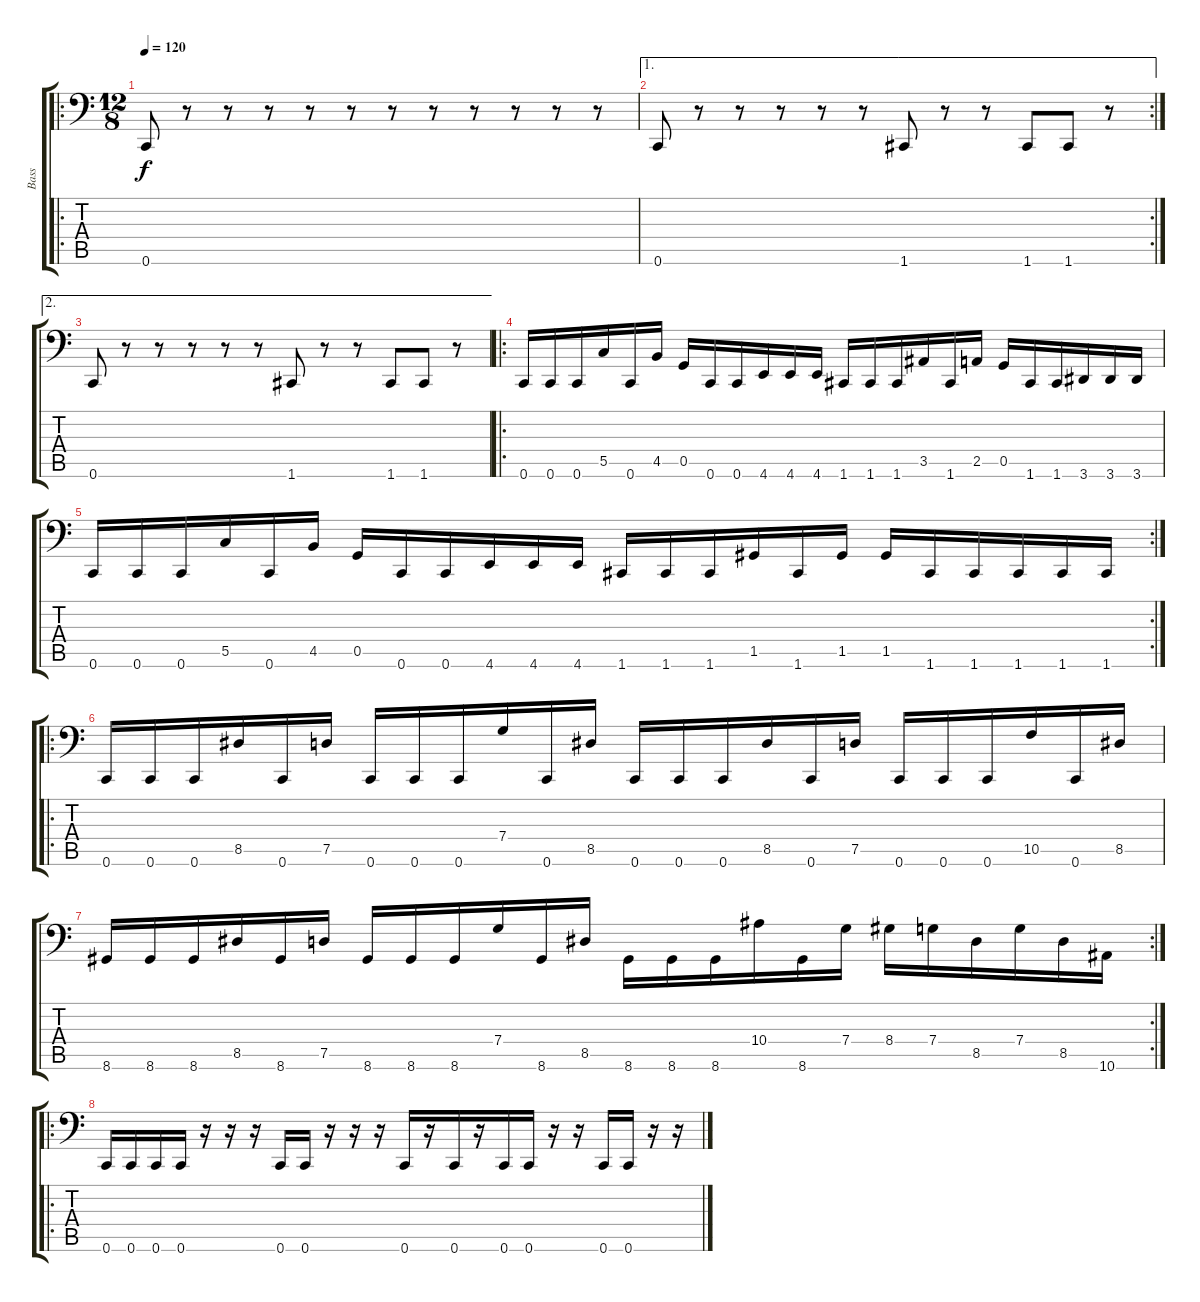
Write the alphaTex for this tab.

\track ("Bass" "Bass") {instrument electricbasspick}
\staff {score tabs}
\tuning (D3 A2 F2 C2 G1 C1) {hide}
\ro
\ts (12 8)
\tempo 120
\clef f4
\ks c
0.6.8{dy f instrument electricbasspick} r.8 r.8 r.8 r.8 r.8 r.8 r.8 r.8 r.8 r.8 r.8 |
\ae 1
\rc 2
0.6.8 r.8 r.8 r.8 r.8 r.8 1.6.8 r.8 r.8 1.6.8 1.6.8 r.8 |
\ae 2
0.6.8 r.8 r.8 r.8 r.8 r.8 1.6.8 r.8 r.8 1.6.8 1.6.8 r.8 |
\ro
0.6.16 0.6.16 0.6.16 5.5.16 0.6.16 4.5.16 0.5.16 0.6.16 0.6.16 4.6.16 4.6.16 4.6.16 1.6.16 1.6.16 1.6.16 3.5.16 1.6.16 2.5.16 0.5.16 1.6.16 1.6.16 3.6.16 3.6.16 3.6.16 |
\rc 2
0.6.16 0.6.16 0.6.16 5.5.16 0.6.16 4.5.16 0.5.16 0.6.16 0.6.16 4.6.16 4.6.16 4.6.16 1.6.16 1.6.16 1.6.16 1.5.16 1.6.16 1.5.16 1.5.16 1.6.16 1.6.16 1.6.16 1.6.16 1.6.16 |
\ro
0.6.16 0.6.16 0.6.16 8.5.16 0.6.16 7.5.16 0.6.16 0.6.16 0.6.16 7.4.16 0.6.16 8.5.16 0.6.16 0.6.16 0.6.16 8.5.16 0.6.16 7.5.16 0.6.16 0.6.16 0.6.16 10.5.16 0.6.16 8.5.16 |
\rc 2
8.6.16 8.6.16 8.6.16 8.5.16 8.6.16 7.5.16 8.6.16 8.6.16 8.6.16 7.4.16 8.6.16 8.5.16 8.6.16 8.6.16 8.6.16 10.4.16 8.6.16 7.4.16 8.4.16 7.4.16 8.5.16 7.4.16 8.5.16 10.6.16 |
\ro
0.6.16 0.6.16 0.6.16 0.6.16 r.16 r.16 r.16 0.6.16 0.6.16 r.16 r.16 r.16 0.6.16 r.16 0.6.16 r.16 0.6.16 0.6.16 r.16 r.16 0.6.16 0.6.16 r.16 r.16
